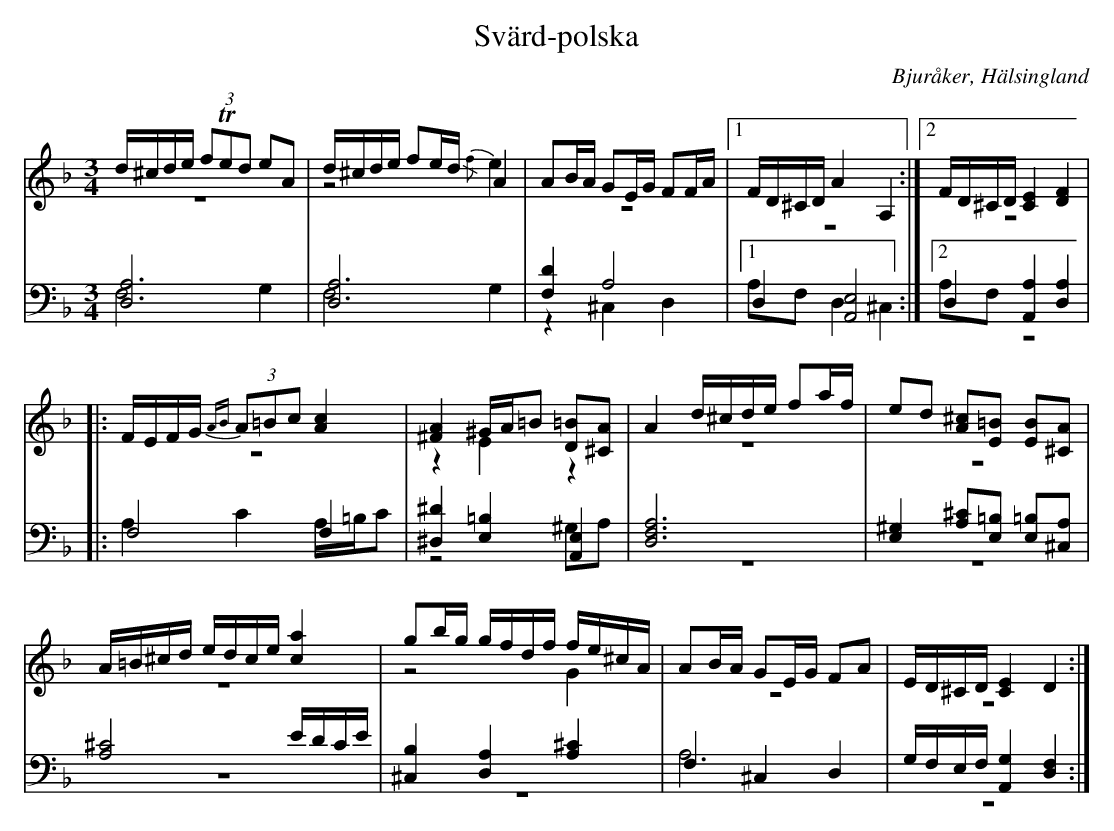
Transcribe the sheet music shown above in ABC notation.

X:1
T: Svärd-polska
O: Bjuråker, Hälsingland
M: 3/4
L: 1/8
K: Dm
V:1
V:2 merge
V:3
V:4 merge
V:1
d/^c/d/e/ (3fTed eA|d/^c/d/e/ fe/d/ A2|AB/A/ GE/G/ FF/A/|1 F/D/^C/D/ A2 A,2:|2 F/D/^C/D/ [C2E2] [D2F2]|
|:F/E/F/G/ (3{AB}A=Bc [A2c2]|[^F2A2] ^G/A/=B [D=B][^CA]|A2 d/^c/d/e/ fa/f/|ed [A^c][E=B] [EB][^CA]|
A/=B/^c/d/ e/d/c/e/ [c2a2]|gb/g/ g/f/d/f/ f/e/^c/A/|AB/A/ GE/G/ FA|E/D/^C/D/ [C2E2] D2:|
V:2
z6|z4 {/f}e2|z6|1 z6:|2 z6|
|:z6|z2 E2 z2|z6|z6|
z6|z4 G2|z6|z6:|
V:3 clef=bass
[D,6A,6]|[D,6A,6]|[F,2D2] A,4|1 D,2 [A,,4E,4]:|2 D,2 [A,,2A,2] [D,2A,2]|
|:F,4 F,2|[^D,2^D2] [E,2=B,2] [A,,2E,2]|[D,6F,6A,6]|[E,2^G,2] [A,^C][E,=B,] [E,=B,][^C,A,]|
[A,4^C4] E/D/C/E/|[^C,2B,2]  [D,2A,2] [A,2^C2]|F,2 ^C,2 D,2|G,/F,/E,/F,/ [A,,2G,2] [D,2F,2]:|
V:4 clef=bass
F,4 G,2|F,4 G,2|z2 ^C,2 D,2|1 A,F, D,2 ^C,2:|2 A,F,  z4|
|:A,2 C2 A,/=B,/C|z4 ^G,A,|z6|z6|
z6|z6|A,6|z6:|
